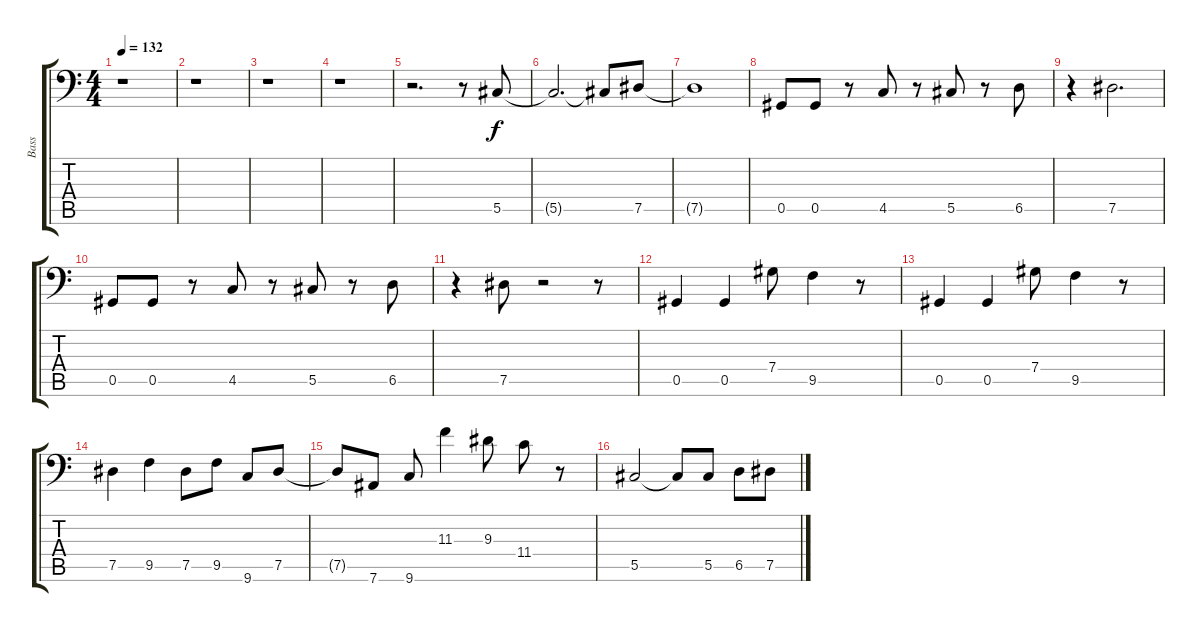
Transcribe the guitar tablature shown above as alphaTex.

\track ("Bass" "Bass") {instrument electricbasspick}
\staff {score tabs}
\tuning (Eb3 Bb2 Gb2 Db2 Ab1 Eb1) {hide}
\ts (4 4)
\tempo 132
\clef f4
\ks c
r.1{dy f instrument electricbasspick} |
r.1 |
r.1 |
r.1 |
r.2{d} r.8 5.5.8 |
5.5{t}.2{d} 5.5{t}.8 7.5.8 |
7.5{t}.1 |
0.5.8 0.5.8 r.8 4.5.8 r.8 5.5.8 r.8 6.5.8 |
r.4 7.5.2{d} |
0.5.8 0.5.8 r.8 4.5.8 r.8 5.5.8 r.8 6.5.8 |
r.4 7.5.8 r.2 r.8 |
0.5.4 0.5.4 7.4.8 9.5.4 r.8 |
0.5.4 0.5.4 7.4.8 9.5.4 r.8 |
7.5.4 9.5.4 7.5.8 9.5.8 9.6.8 7.5.8 |
7.5{t}.8 7.6.8 9.6.8 11.3.4 9.3.8 11.4.8 r.8 |
5.5.2 5.5{t}.8 5.5.8 6.5.8 7.5.8
